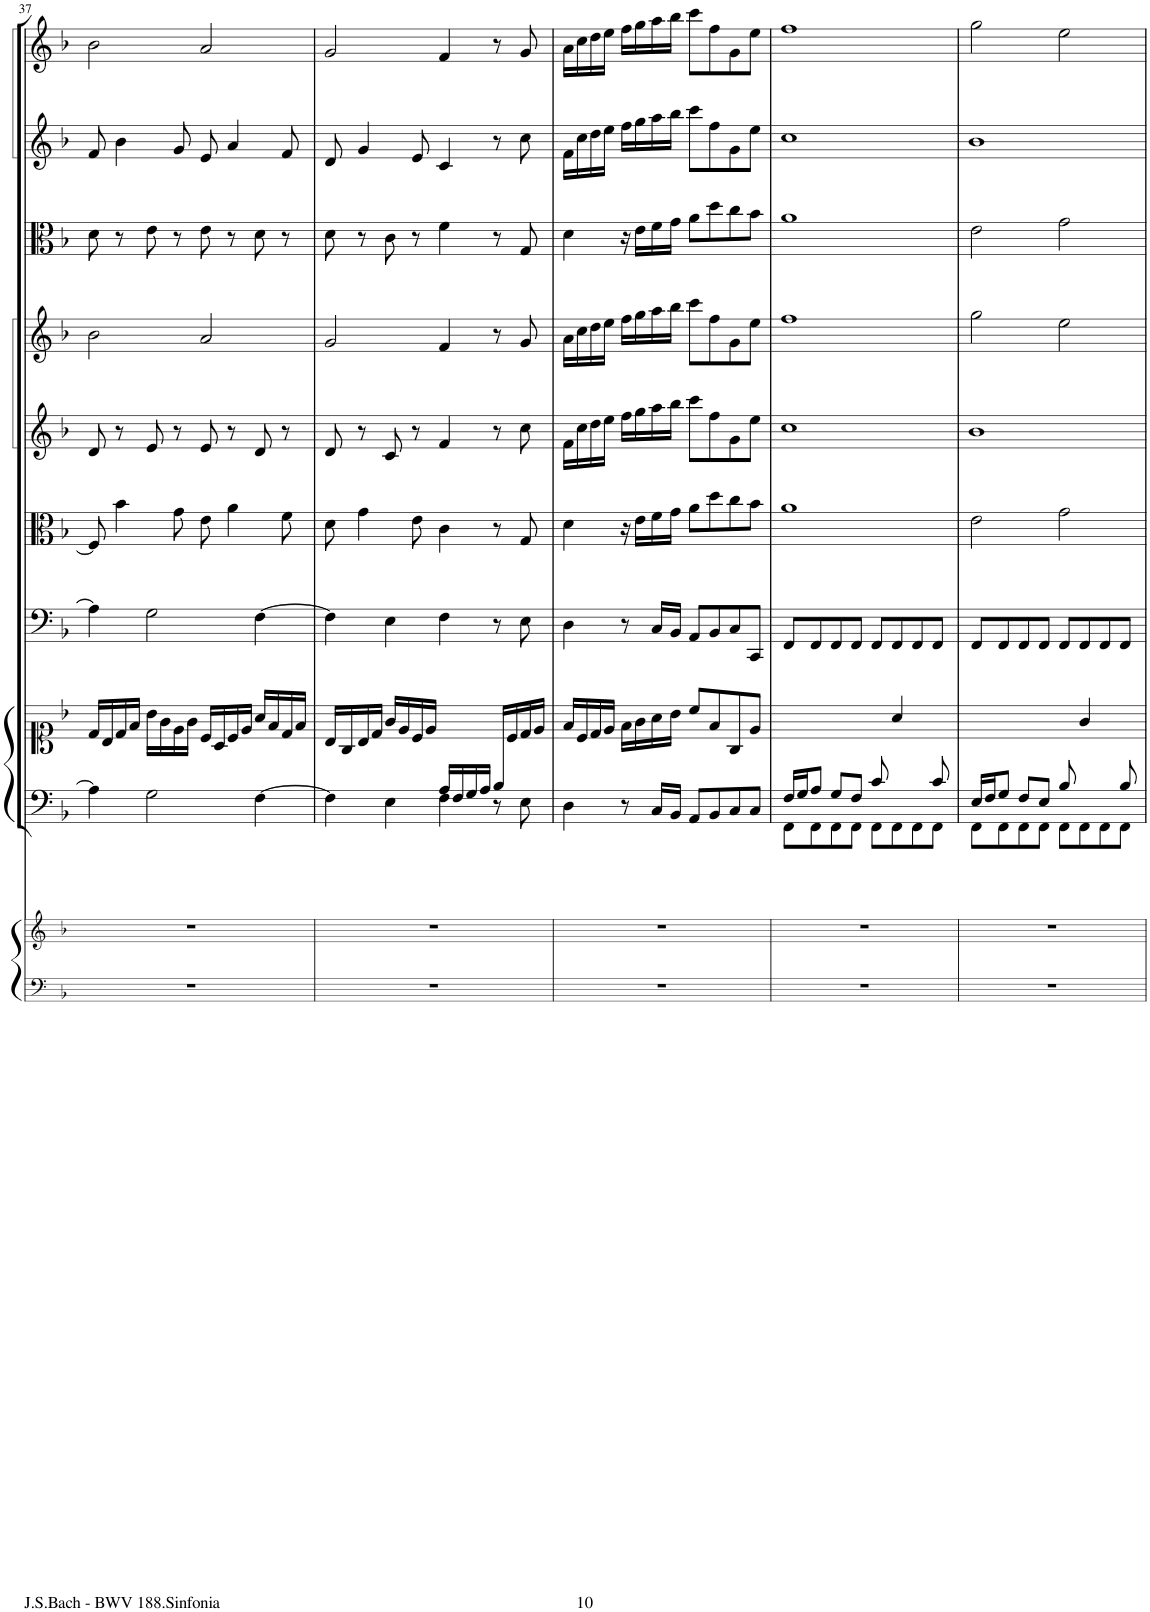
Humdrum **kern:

**kern	**kern	**kern	**kern	**kern	**kern	**kern	**kern	**kern	**kern	**kern
*part9	*part9	*part8	*part8	*part7	*part6	*part5	*part4	*part3	*part2	*part1
*staff11	*staff10	*staff9	*staff8	*staff7	*staff6	*staff5	*staff4	*staff3	*staff2	*staff1
*I"Piano reduction	*	*I"Organo	*	*I"Continuo	*I"Viola	*I"Violino II	*I"Violino I	*I"Taille	*I"Oboe II	*I"Oboe I
*I'Pno	*	*	*	*	*I'Vla	*I'Vln	*I'Vln	*	*I'Ob	*I'Ob
!!LO:PB:g=z
*clefF4	*clefG2	*clefF4	*clefC1	*clefF4	*clefC3	*clefG2	*clefG2	*clefC3	*clefG2	*clefG2
*k[b-]	*k[b-]	*k[b-]	*k[b-]	*k[b-]	*k[b-]	*k[b-]	*k[b-]	*k[b-]	*k[b-]	*k[b-]
*M4/4	*M4/4	*M4/4	*M4/4	*M4/4	*M4/4	*M4/4	*M4/4	*M4/4	*M4/4	*M4/4
*met(c)	*met(c)	*met(c)	*met(c)	*met(c)	*met(c)	*met(c)	*met(c)	*met(c)	*met(c)	*met(c)
=37	=37	=37	=37	=37	=37	=37	=37	=37	=37	=37
1r	1r	4A\]	16d/LL	4A\]	8F/]	8d/	2b-\	8d\	8f/	2b-\
.	.	.	16B-/	.	.	.	.	.	.	.
.	.	.	16d/	.	4b-\	8r	.	8r	4b-\	.
.	.	.	16f/JJ	.	.	.	.	.	.	.
.	.	2G\	16b-\LL	2G\	.	8e/	.	8e\	.	.
.	.	.	16g\	.	.	.	.	.	.	.
.	.	.	16e\	.	8g\	8r	.	8r	8g/	.
.	.	.	16g\JJ	.	.	.	.	.	.	.
.	.	.	16c/LL	.	8e\	8e/	2a/	8e\	8e/	2a/
.	.	.	16A/	.	.	.	.	.	.	.
.	.	.	16c/	.	4a\	8r	.	8r	4a/	.
.	.	.	16e/JJ	.	.	.	.	.	.	.
.	.	[4F\	16a/LL	[4F\	.	8d/	.	8d\	.	.
.	.	.	16f/	.	.	.	.	.	.	.
.	.	.	16d/	.	8f\	8r	.	8r	8f/	.
.	.	.	16f/JJ	.	.	.	.	.	.	.
=38	=38	=38	=38	=38	=38	=38	=38	=38	=38	=38
*	*	*^	*	*	*	*	*	*	*	*
1r	1r	2ryy	4F\]	16B-/LL	4F\]	8d\	8d/	2g/	8d\	8d/	2g/
.	.	.	.	16G/	.	.	.	.	.	.	.
.	.	.	.	16B-/	.	4g\	8r	.	8r	4g/	.
.	.	.	.	16d/JJ	.	.	.	.	.	.	.
.	.	.	4E\	16g/LL	4E\	.	8c/	.	8c\	.	.
.	.	.	.	16e/	.	.	.	.	.	.	.
.	.	.	.	16c/	.	8e\	8r	.	8r	8e/	.
.	.	.	.	16e/JJ	.	.	.	.	.	.	.
.	.	16A/LL	4F\	16ryy	4F\	4c\	4f/	4f/	4f\	4c/	4f/
.	.	16F/	.	.	.	.	.	.	.	.	.
.	.	16G/	.	.	.	.	.	.	.	.	.
.	.	16A/JJ	.	.	.	.	.	.	.	.	.
.	.	16B-/LL	8r	.	8r	8r	8r	8r	8r	8r	8r
.	.	8.ryy	.	16c/	.	.	.	.	.	.	.
.	.	.	8E\	16d/	8E\	8G/	8cc\	8g/	8G/	8cc\	8g/
.	.	.	.	16e/JJ	.	.	.	.	.	.	.
*	*	*v	*v	*	*	*	*	*	*	*	*
=39	=39	=39	=39	=39	=39	=39	=39	=39	=39	=39
1r	1r	4D\	16f/LL	4D\	4d\	16f\LL	16a\LL	4d\	16f\LL	16a\LL
.	.	.	16c/	.	.	16cc\	16cc\	.	16cc\	16cc\
.	.	.	16d/	.	.	16dd\	16dd\	.	16dd\	16dd\
.	.	.	16e/JJ	.	.	16ee\JJ	16ee\JJ	.	16ee\JJ	16ee\JJ
.	.	8r	16f\LL	8r	16r	16ff\LL	16ff\LL	16r	16ff\LL	16ff\LL
.	.	.	16g\	.	16e\LL	16gg\	16gg\	16e\LL	16gg\	16gg\
.	.	16C/LL	16a\	16C/LL	16f\	16aa\	16aa\	16f\	16aa\	16aa\
.	.	16BB-/JJ	16b-\JJ	16BB-/JJ	16g\JJ	16bb-\JJ	16bb-\JJ	16g\JJ	16bb-\JJ	16bb-\JJ
.	.	8AA/L	8cc/L	8AA/L	8a\L	8ccc\L	8ccc\L	8a\L	8ccc\L	8ccc\L
.	.	8BB-/	8f/	8BB-/	8dd\	8ff\	8ff\	8dd\	8ff\	8ff\
.	.	8C/	8G/	8C/	8cc\	8g\	8g\	8cc\	8g\	8g\
.	.	8C/J	8e/J	8CC/J	8b-\J	8ee\J	8ee\J	8b-\J	8ee\J	8ee\J
=40	=40	=40	=40	=40	=40	=40	=40	=40	=40	=40
*	*	*^	*^	*	*	*	*	*	*	*
1r	1r	16F/LL	8FF\L	1ryy	8ryy	8FF/L	1a	1cc	1ff	1a	1cc	1ff
.	.	16G/J	.	.	.	.	.	.	.	.	.	.
*	*	*	*	*v	*v	*	*	*	*	*	*	*
.	.	8A/J	8FF\	.	8FF/	.	.	.	.	.	.
.	.	8G/L	8FF\	.	8FF/	.	.	.	.	.	.
.	.	8F/J	8FF\J	.	8FF/J	.	.	.	.	.	.
.	.	8c/	8FF\L	.	8FF/L	.	.	.	.	.	.
*	*	*	*	*^	*	*	*	*	*	*	*
.	.	4ryy	8FF\	.	4a/	8FF/	.	.	.	.	.	.
.	.	.	8FF\	.	.	8FF/	.	.	.	.	.	.
.	.	8c/	8FF\J	.	8ryy	8FF/J	.	.	.	.	.	.
=41	=41	=41	=41	=41	=41	=41	=41	=41	=41	=41	=41	=41
1r	1r	16E/LL	8FF\L	1ryy	8ryy	8FF/L	2e\	1b-	2gg\	2e\	1b-	2gg\
.	.	16F/J	.	.	.	.	.	.	.	.	.	.
*	*	*	*	*v	*v	*	*	*	*	*	*	*
.	.	8G/J	8FF\	.	8FF/	.	.	.	.	.	.
.	.	8F/L	8FF\	.	8FF/	.	.	.	.	.	.
.	.	8E/J	8FF\J	.	8FF/J	.	.	.	.	.	.
.	.	8B-/	8FF\L	.	8FF/L	2g\	.	2ee\	2g\	.	2ee\
*	*	*	*	*^	*	*	*	*	*	*	*
.	.	4ryy	8FF\	.	4g/	8FF/	.	.	.	.	.	.
.	.	.	8FF\	.	.	8FF/	.	.	.	.	.	.
.	.	8B-/	8FF\J	.	8ryy	8FF/J	.	.	.	.	.	.
*	*	*v	*v	*	*	*	*	*	*	*	*	*
*	*	*	*v	*v	*	*	*	*	*	*	*
=	=	=	=	=	=	=	=	=	=	=
*-	*-	*-	*-	*-	*-	*-	*-	*-	*-	*-
